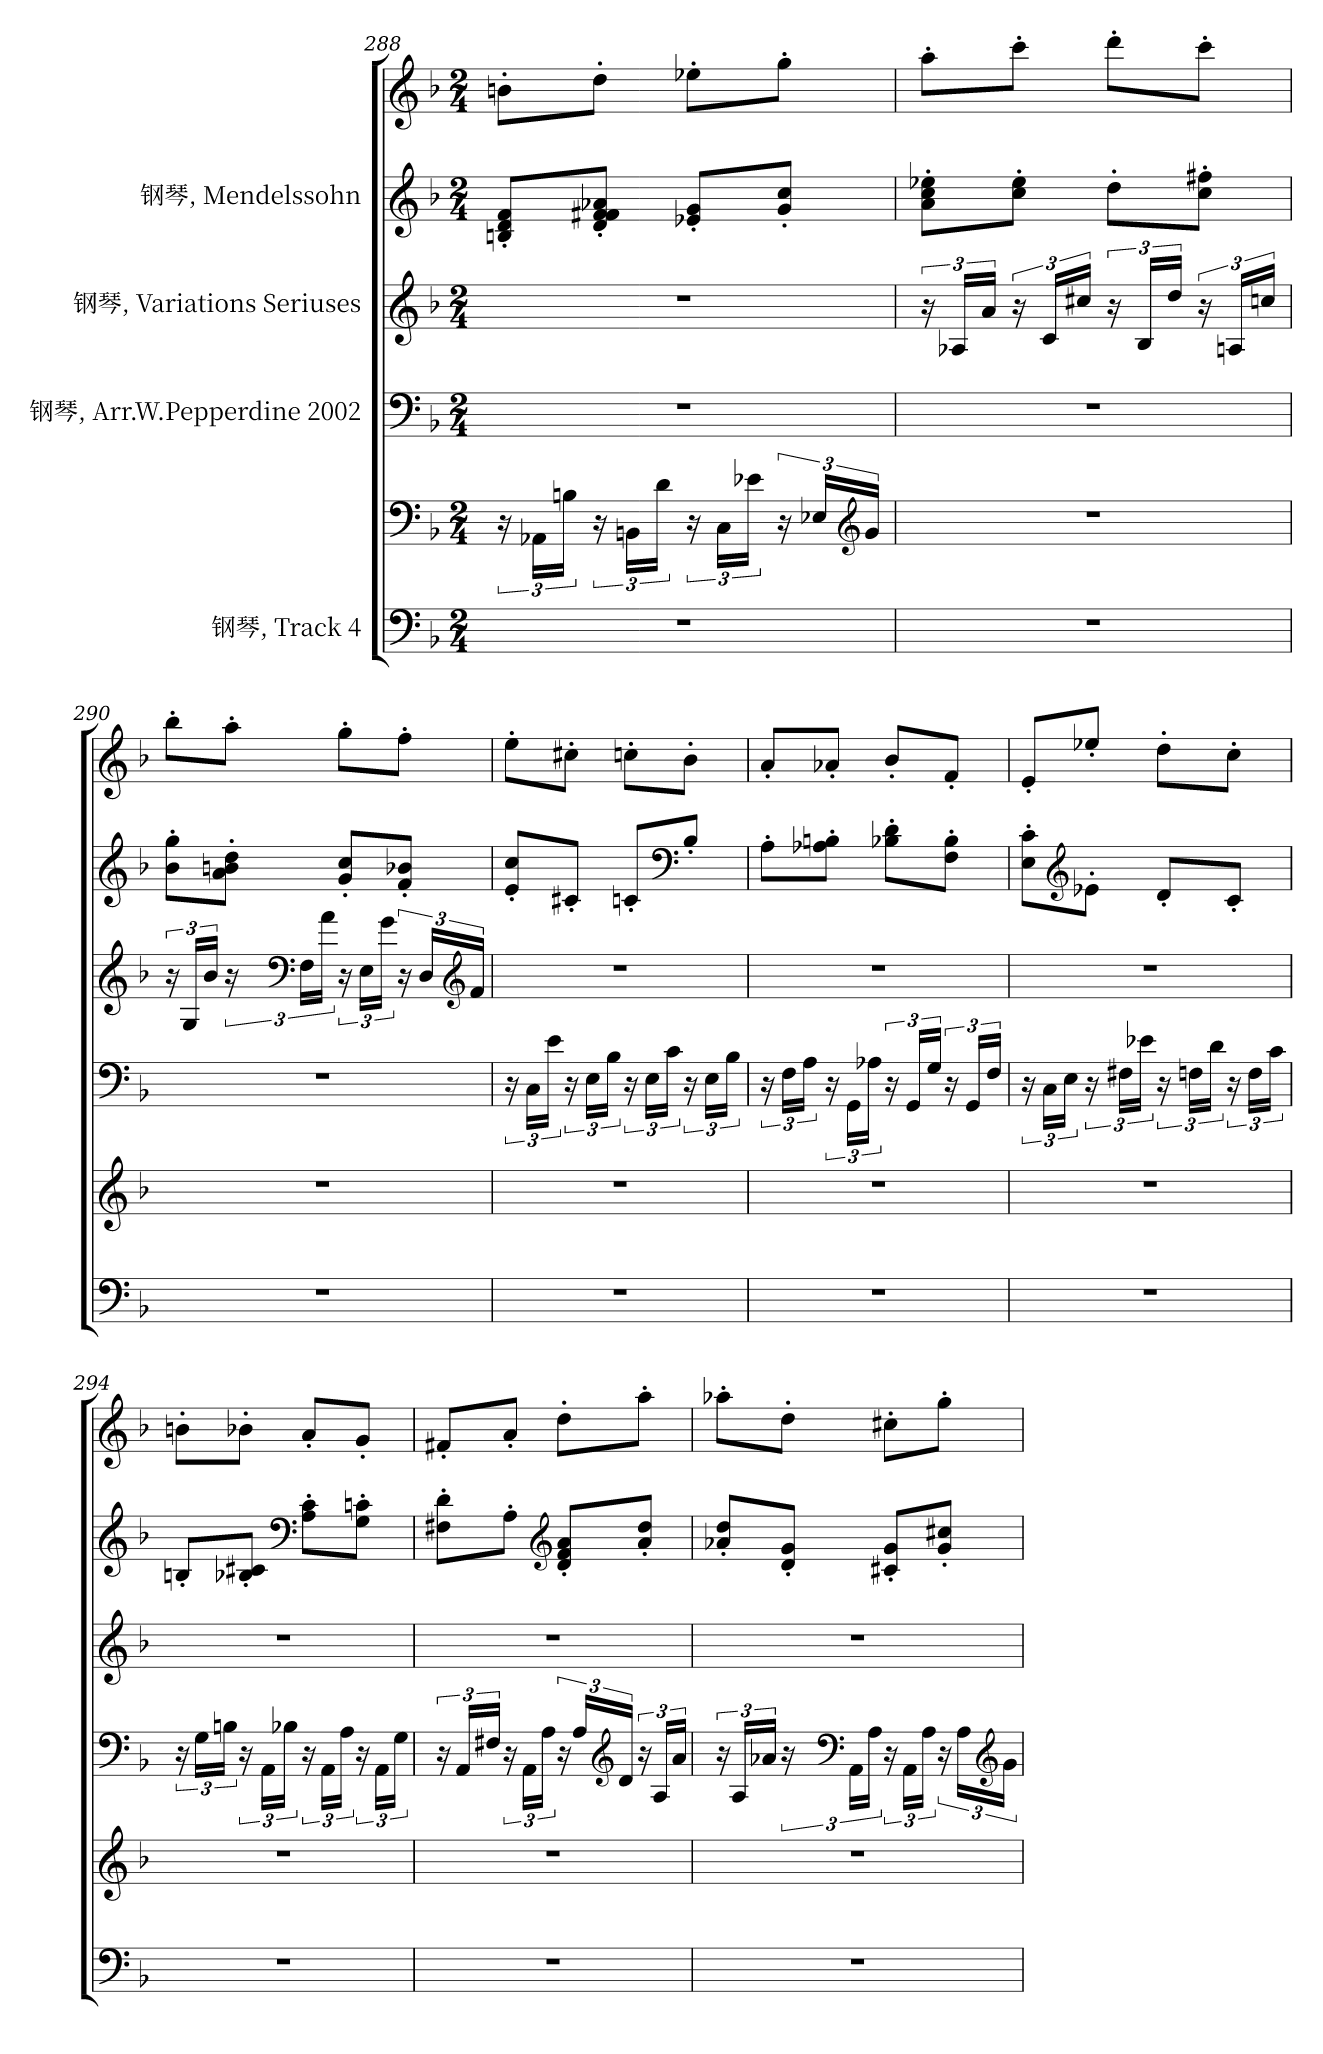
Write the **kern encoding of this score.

**kern	**kern	**kern	**kern	**kern	**kern
*part4	*part4	*part3	*part2	*part1	*part1
*staff6	*staff5	*staff4	*staff3	*staff2	*staff1
*I"钢琴, Track 4	*	*I"钢琴, Arr.W.Pepperdine 2002	*I"钢琴, Variations Seriuses	*I"钢琴, Mendelssohn	*
!!LO:PB:g=z
*clefF4	*clefF4	*clefF4	*clefG2	*clefG2	*clefG2
*k[b-]	*k[b-]	*k[b-]	*k[b-]	*k[b-]	*k[b-]
*M2/4	*M2/4	*M2/4	*M2/4	*M2/4	*M2/4
=288	=288	=288	=288	=288	=288
2r	24r	2r	2r	8Bn/' 8d/' 8f/'L	8bn'\L
.	24AA-X\LL	.	.	.	.
.	24Bn\JJ	.	.	.	.
.	24r	.	.	8d/' 8f/' 8f#X/' 8a-X/'J	8dd'\J
.	24BBn\LL	.	.	.	.
.	24d\JJ	.	.	.	.
.	24r	.	.	8e-X/' 8g/'L	8ee-X'\L
.	24C\LL	.	.	.	.
.	24e-X\JJ	.	.	.	.
.	24r	.	.	8g/' 8cc/'J	8gg'\J
.	24E-X/LL	.	.	.	.
*	*clefG2	*	*	*	*
.	24g/JJ	.	.	.	.
=289	=289	=289	=289	=289	=289
2r	2r	2r	24r	8a\' 8cc\' 8ee-X\'L	8aa'\L
.	.	.	24A-X/LL	.	.
.	.	.	24a/JJ	.	.
.	.	.	24r	8cc\' 8ee-\'J	8ccc'\J
.	.	.	24c/LL	.	.
.	.	.	24cc#X/JJ	.	.
.	.	.	24r	8dd'\L	8ddd'\L
.	.	.	24B-/LL	.	.
.	.	.	24dd/JJ	.	.
.	.	.	24r	8cc\' 8ff#X\'J	8ccc'\J
.	.	.	24An/LL	.	.
.	.	.	24ccn/JJ	.	.
!!LO:LB:g=z
=290	=290	=290	=290	=290	=290
2r	2r	2r	24r	8b-\' 8gg\'L	8bb-'\L
.	.	.	24G/LL	.	.
.	.	.	24b-/JJ	.	.
.	.	.	24r	8a\' 8bn\' 8dd\'J	8aa'\J
*	*	*	*clefF4	*	*
.	.	.	24F\LL	.	.
.	.	.	24a\JJ	.	.
.	.	.	24r	8g/' 8cc/'L	8gg'\L
.	.	.	24E\LL	.	.
.	.	.	24g\JJ	.	.
.	.	.	24r	8f/' 8b-X/'J	8ff'\J
.	.	.	24D/LL	.	.
*	*	*	*clefG2	*	*
.	.	.	24f/JJ	.	.
=291	=291	=291	=291	=291	=291
2r	2r	24r	2r	8e/' 8cc/'L	8ee'\L
.	.	24C\LL	.	.	.
.	.	24e\JJ	.	.	.
.	.	24r	.	8c#X'/J	8cc#X'\J
.	.	24E\LL	.	.	.
.	.	24B-\JJ	.	.	.
.	.	24r	.	8cn'/L	8ccn'\L
.	.	24E\LL	.	.	.
.	.	24c\JJ	.	.	.
*	*	*	*	*clefF4	*
.	.	24r	.	8B-'/J	8b-'\J
.	.	24E\LL	.	.	.
.	.	24B-\JJ	.	.	.
=292	=292	=292	=292	=292	=292
2r	2r	24r	2r	8A'\L	8a'/L
.	.	24F\LL	.	.	.
.	.	24A\JJ	.	.	.
.	.	24r	.	8A-X\' 8Bn\'J	8a-X'/J
.	.	24GG\LL	.	.	.
.	.	24A-X\JJ	.	.	.
.	.	24r	.	8B-X\' 8d\'L	8b-'/L
.	.	24GG/LL	.	.	.
.	.	24G/JJ	.	.	.
.	.	24r	.	8F\' 8B-\'J	8f'/J
.	.	24GG/LL	.	.	.
.	.	24F/JJ	.	.	.
!!LO:PB:g=z
=293	=293	=293	=293	=293	=293
2r	2r	24r	2r	8E\' 8c\'L	8e'/L
.	.	24C\LL	.	.	.
.	.	24E\JJ	.	.	.
*	*	*	*	*clefG2	*
.	.	24r	.	8e-X'\J	8ee-X'/J
.	.	24F#X\LL	.	.	.
.	.	24e-X\JJ	.	.	.
.	.	24r	.	8d'/L	8dd'\L
.	.	24Fn\LL	.	.	.
.	.	24d\JJ	.	.	.
.	.	24r	.	8c'/J	8cc'\J
.	.	24F\LL	.	.	.
.	.	24c\JJ	.	.	.
=294	=294	=294	=294	=294	=294
2r	2r	24r	2r	8Bn'/L	8bn'\L
.	.	24G\LL	.	.	.
.	.	24Bn\JJ	.	.	.
.	.	24r	.	8B-X/' 8c#X/'J	8b-X'\J
.	.	24AA\LL	.	.	.
.	.	24B-X\JJ	.	.	.
*	*	*	*	*clefF4	*
.	.	24r	.	8A\' 8c#\'L	8a'/L
.	.	24AA\LL	.	.	.
.	.	24A\JJ	.	.	.
.	.	24r	.	8G\' 8cn\'J	8g'/J
.	.	24AA\LL	.	.	.
.	.	24G\JJ	.	.	.
!!LO:LB:g=z
=295	=295	=295	=295	=295	=295
2r	2r	24r	2r	8F#X\' 8d\'L	8f#X'/L
.	.	24AA/LL	.	.	.
.	.	24F#X/JJ	.	.	.
.	.	24r	.	8A'\J	8a'/J
.	.	24AA\LL	.	.	.
.	.	24A\JJ	.	.	.
*	*	*	*	*clefG2	*
.	.	24r	.	8d/' 8f/' 8a/'L	8dd'\L
.	.	24A/LL	.	.	.
*	*	*clefG2	*	*	*
.	.	24d/JJ	.	.	.
.	.	24r	.	8a/' 8dd/'J	8aa'\J
.	.	24A/LL	.	.	.
.	.	24a/JJ	.	.	.
=296	=296	=296	=296	=296	=296
2r	2r	24r	2r	8a-X/' 8dd/'L	8aa-X'\L
.	.	24A/LL	.	.	.
.	.	24a-X/JJ	.	.	.
.	.	24r	.	8d/' 8g/'J	8dd'\J
*	*	*clefF4	*	*	*
.	.	24AA\LL	.	.	.
.	.	24A\JJ	.	.	.
.	.	24r	.	8c#X/' 8g/'L	8cc#X'\L
.	.	24AA\LL	.	.	.
.	.	24A\JJ	.	.	.
.	.	24r	.	8g/' 8cc#X/'J	8gg'\J
.	.	24A\LL	.	.	.
*	*	*clefG2	*	*	*
.	.	24g\JJ	.	.	.
=	=	=	=	=	=
*-	*-	*-	*-	*-	*-
